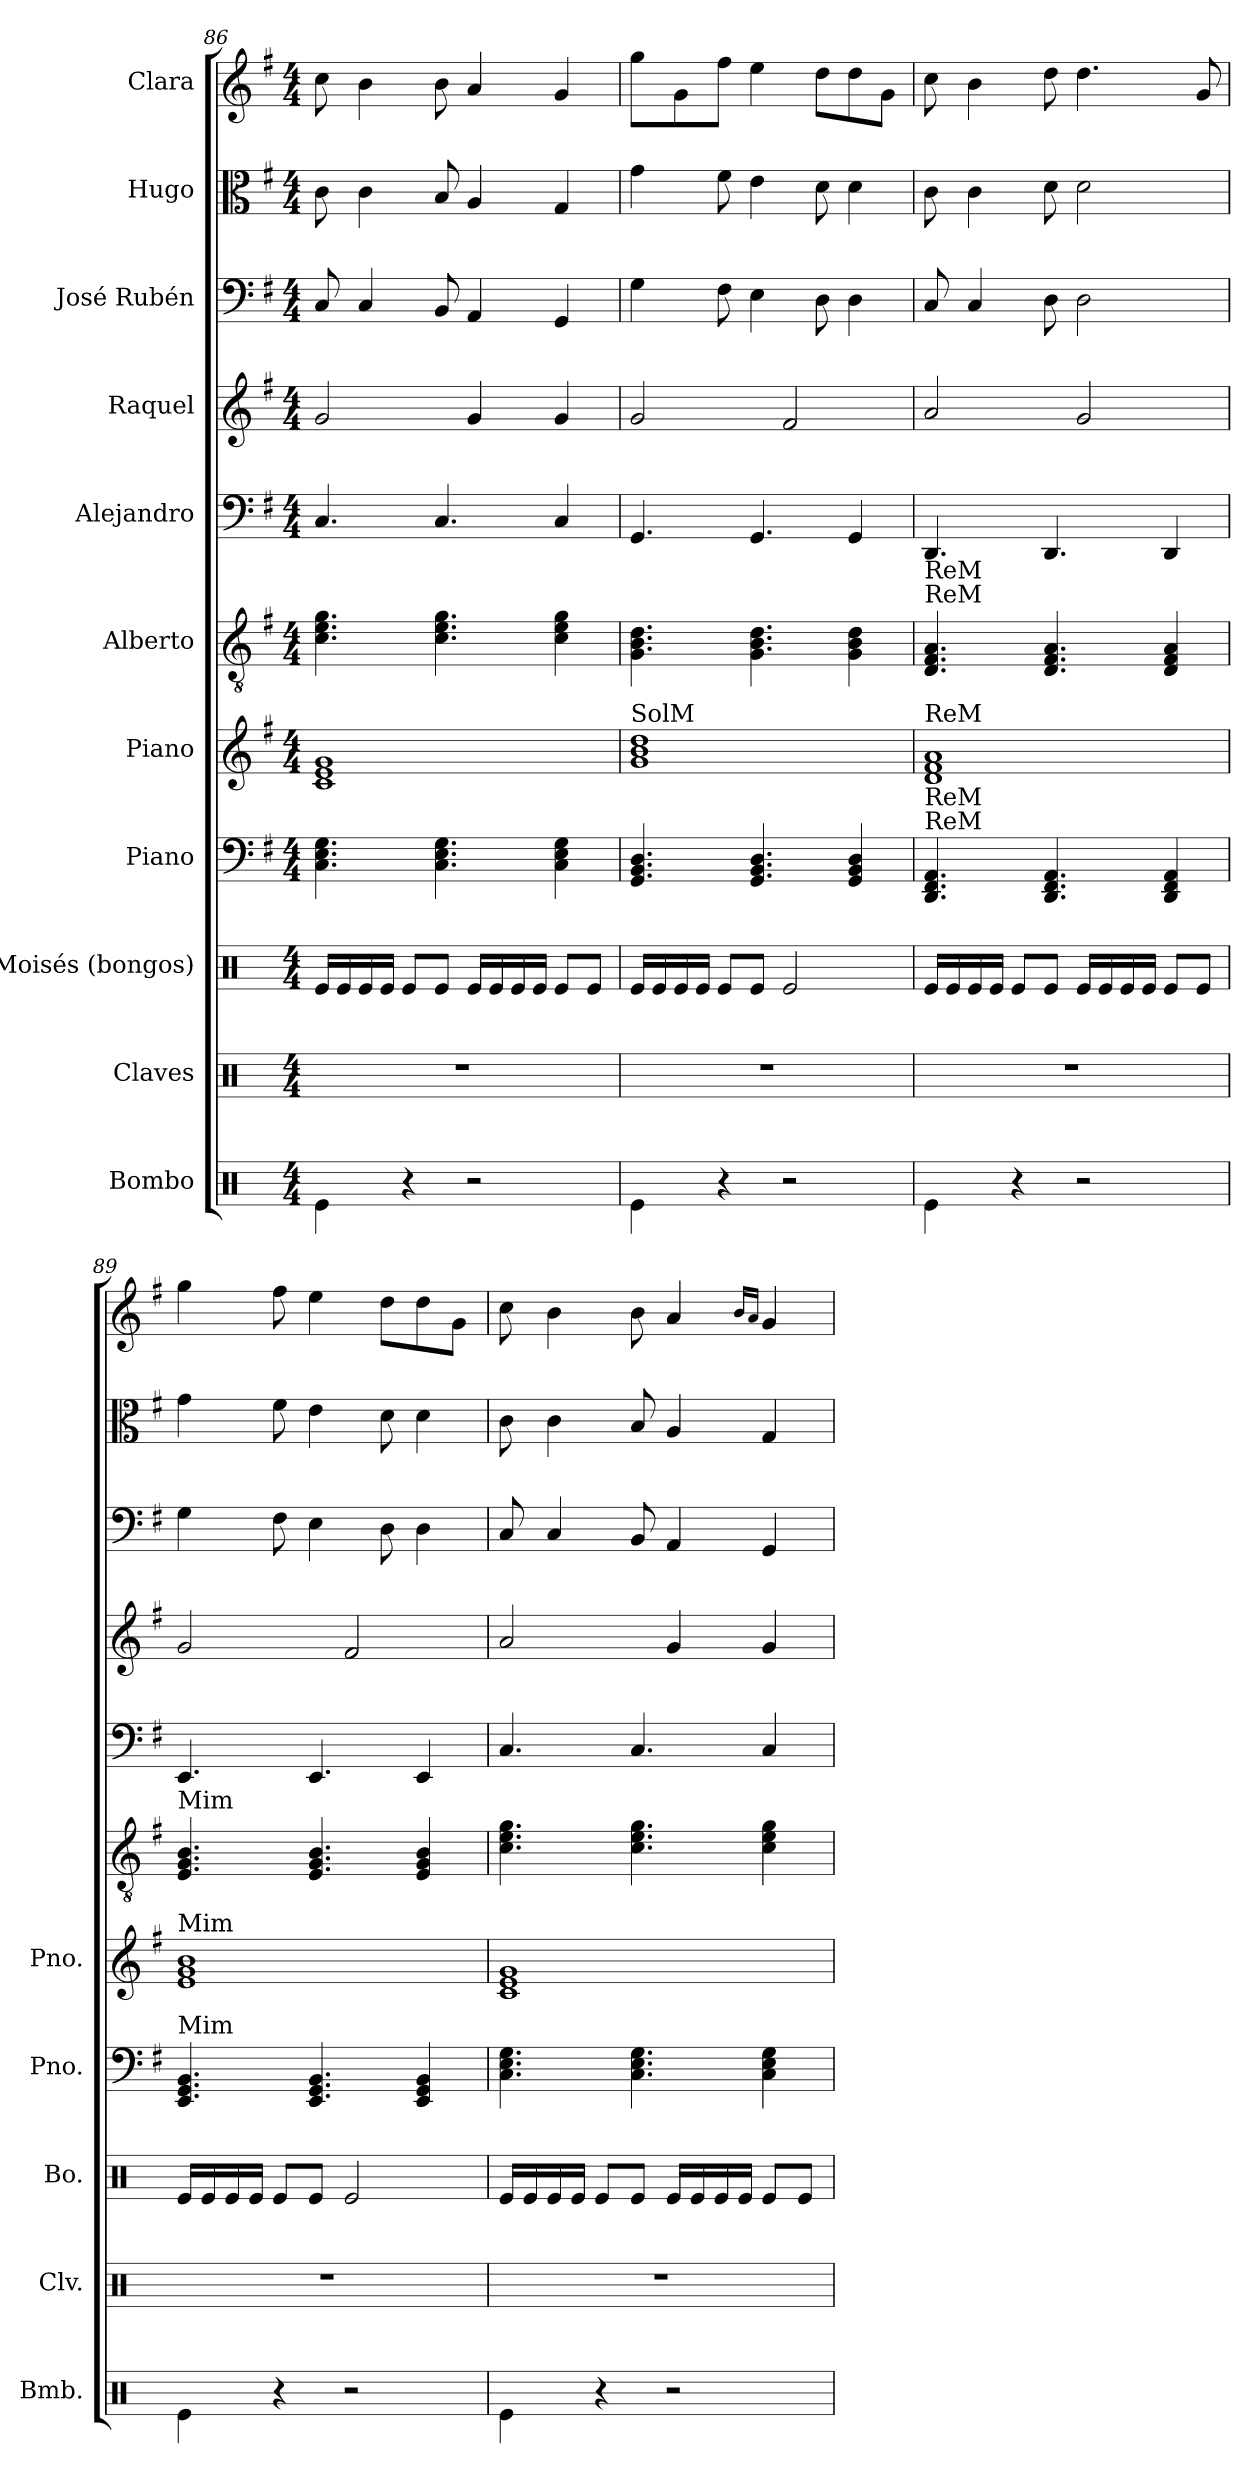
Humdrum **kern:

**kern	**kern	**kern	**kern	**kern	**kern	**kern	**kern	**kern	**kern	**kern
*part11	*part10	*part9	*part8	*part7	*part6	*part5	*part4	*part3	*part2	*part1
*staff11	*staff10	*staff9	*staff8	*staff7	*staff6	*staff5	*staff4	*staff3	*staff2	*staff1
*I"Bombo	*I"Claves	*I"Moisés (bongos)	*I"Piano	*I"Piano	*I"Alberto	*I"Alejandro	*I"Raquel	*I"José Rubén	*I"Hugo	*I"Clara
*I'Bmb.	*I'Clv.	*I'Bo.	*I'Pno.	*I'Pno.	*	*	*	*	*	*
!!LO:PB:g=z
*clefX	*clefX	*clefX	*clefF4	*clefG2	*clefGv2	*clefF4	*clefG2	*clefF4	*clefC3	*clefG2
*k[]	*k[]	*k[]	*k[f#]	*k[f#]	*k[f#]	*k[f#]	*k[f#]	*k[f#]	*k[f#]	*k[f#]
*M4/4	*M4/4	*M4/4	*M4/4	*M4/4	*M4/4	*M4/4	*M4/4	*M4/4	*M4/4	*M4/4
=86	=86	=86	=86	=86	=86	=86	=86	=86	=86	=86
4Re\	1r	16Re/LL	4.C\ 4.E\ 4.G\	1c 1e 1g	4.c\ 4.e\ 4.g\	4.C/	2g/	8C/	8c\	8cc\
.	.	16Re/	.	.	.	.	.	.	.	.
.	.	16Re/	.	.	.	.	.	4C/	4c\	4b\
.	.	16Re/JJ	.	.	.	.	.	.	.	.
4r	.	8Re/L	.	.	.	.	.	.	.	.
.	.	8Re/J	4.C\ 4.E\ 4.G\	.	4.c\ 4.e\ 4.g\	4.C/	.	8BB/	8B/	8b\
2r	.	16Re/LL	.	.	.	.	4g/	4AA/	4A/	4a/
.	.	16Re/	.	.	.	.	.	.	.	.
.	.	16Re/	.	.	.	.	.	.	.	.
.	.	16Re/JJ	.	.	.	.	.	.	.	.
.	.	8Re/L	4C\ 4E\ 4G\	.	4c\ 4e\ 4g\	4C/	4g/	4GG/	4G/	4g/
.	.	8Re/J	.	.	.	.	.	.	.	.
=87	=87	=87	=87	=87	=87	=87	=87	=87	=87	=87
!	!	!	!	!LO:TX:a:t=SolM	!	!	!	!	!	!
4Re\	1r	16Re/LL	4.GG/ 4.BB/ 4.D/	1g 1b 1dd	4.G\ 4.B\ 4.d\	4.GG/	2g/	4G\	4g\	8gg\L
.	.	16Re/	.	.	.	.	.	.	.	.
.	.	16Re/	.	.	.	.	.	.	.	8g\
.	.	16Re/JJ	.	.	.	.	.	.	.	.
4r	.	8Re/L	.	.	.	.	.	8F#\	8f#\	8ff#\J
.	.	8Re/J	4.GG/ 4.BB/ 4.D/	.	4.G\ 4.B\ 4.d\	4.GG/	.	4E\	4e\	4ee\
2r	.	2Re/	.	.	.	.	2f#/	.	.	.
.	.	.	.	.	.	.	.	8D\	8d\	8dd\L
.	.	.	4GG/ 4BB/ 4D/	.	4G\ 4B\ 4d\	4GG/	.	4D\	4d\	8dd\
.	.	.	.	.	.	.	.	.	.	8g\J
=88	=88	=88	=88	=88	=88	=88	=88	=88	=88	=88
!	!	!	!	!	!LO:TX:a:t=ReM	!	!	!	!	!
!	!	!	!	!	!LO:TX:a:t=ReM	!	!	!	!	!
!	!	!	!	!LO:TX:a:t=ReM	!	!	!	!	!	!
!	!	!	!LO:TX:a:t=ReM	!	!	!	!	!	!	!
!	!	!	!LO:TX:a:t=ReM	!	!	!	!	!	!	!
4Re\	1r	16Re/LL	4.DD/ 4.FF#/ 4.AA/	1d 1f# 1a	4.D/ 4.F#/ 4.A/	4.DD/	2a/	8C/	8c\	8cc\
.	.	16Re/	.	.	.	.	.	.	.	.
.	.	16Re/	.	.	.	.	.	4C/	4c\	4b\
.	.	16Re/JJ	.	.	.	.	.	.	.	.
4r	.	8Re/L	.	.	.	.	.	.	.	.
.	.	8Re/J	4.DD/ 4.FF#/ 4.AA/	.	4.D/ 4.F#/ 4.A/	4.DD/	.	8D\	8d\	8dd\
2r	.	16Re/LL	.	.	.	.	2g/	2D\	2d\	4.dd\
.	.	16Re/	.	.	.	.	.	.	.	.
.	.	16Re/	.	.	.	.	.	.	.	.
.	.	16Re/JJ	.	.	.	.	.	.	.	.
.	.	8Re/L	4DD/ 4FF#/ 4AA/	.	4D/ 4F#/ 4A/	4DD/	.	.	.	.
.	.	8Re/J	.	.	.	.	.	.	.	8g/
=89	=89	=89	=89	=89	=89	=89	=89	=89	=89	=89
!	!	!	!	!	!LO:TX:a:t=Mim	!	!	!	!	!
!	!	!	!	!LO:TX:a:t=Mim	!	!	!	!	!	!
!	!	!	!LO:TX:a:t=Mim	!	!	!	!	!	!	!
4Re\	1r	16Re/LL	4.EE/ 4.GG/ 4.BB/	1e 1g 1b	4.E/ 4.G/ 4.B/	4.EE/	2g/	4G\	4g\	4gg\
.	.	16Re/	.	.	.	.	.	.	.	.
.	.	16Re/	.	.	.	.	.	.	.	.
.	.	16Re/JJ	.	.	.	.	.	.	.	.
4r	.	8Re/L	.	.	.	.	.	8F#\	8f#\	8ff#\
.	.	8Re/J	4.EE/ 4.GG/ 4.BB/	.	4.E/ 4.G/ 4.B/	4.EE/	.	4E\	4e\	4ee\
2r	.	2Re/	.	.	.	.	2f#/	.	.	.
.	.	.	.	.	.	.	.	8D\	8d\	8dd\L
.	.	.	4EE/ 4GG/ 4BB/	.	4E/ 4G/ 4B/	4EE/	.	4D\	4d\	8dd\
.	.	.	.	.	.	.	.	.	.	8g\J
!!LO:PB:g=z
=90	=90	=90	=90	=90	=90	=90	=90	=90	=90	=90
4Re\	1r	16Re/LL	4.C\ 4.E\ 4.G\	1c 1e 1g	4.c\ 4.e\ 4.g\	4.C/	2a/	8C/	8c\	8cc\
.	.	16Re/	.	.	.	.	.	.	.	.
.	.	16Re/	.	.	.	.	.	4C/	4c\	4b\
.	.	16Re/JJ	.	.	.	.	.	.	.	.
4r	.	8Re/L	.	.	.	.	.	.	.	.
.	.	8Re/J	4.C\ 4.E\ 4.G\	.	4.c\ 4.e\ 4.g\	4.C/	.	8BB/	8B/	8b\
2r	.	16Re/LL	.	.	.	.	4g/	4AA/	4A/	4a/
.	.	16Re/	.	.	.	.	.	.	.	.
.	.	16Re/	.	.	.	.	.	.	.	.
.	.	16Re/JJ	.	.	.	.	.	.	.	.
.	.	.	.	.	.	.	.	.	.	16qb/LL
.	.	.	.	.	.	.	.	.	.	16qa/JJ
.	.	8Re/L	4C\ 4E\ 4G\	.	4c\ 4e\ 4g\	4C/	4g/	4GG/	4G/	4g/
.	.	8Re/J	.	.	.	.	.	.	.	.
=	=	=	=	=	=	=	=	=	=	=
*-	*-	*-	*-	*-	*-	*-	*-	*-	*-	*-
